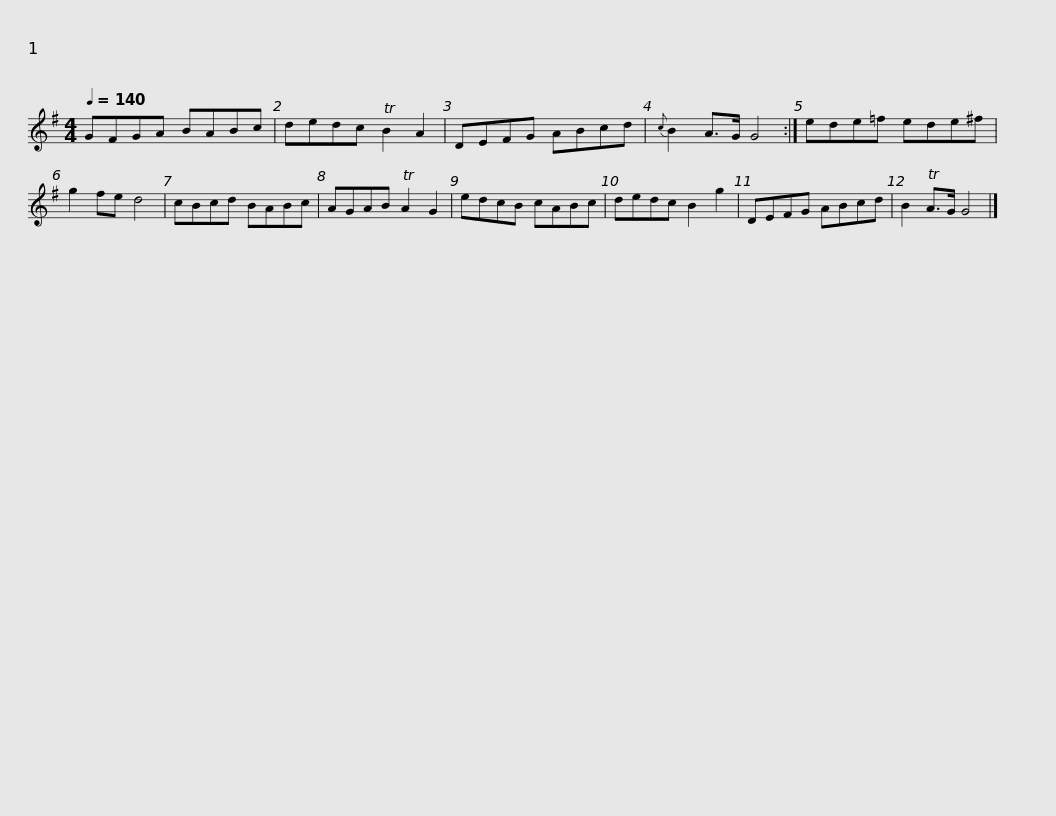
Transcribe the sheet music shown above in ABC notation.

X:1
L:1/8
Q:1/4=140
M:4/4
I:linebreak $
K:G
V:1 treble
V:1
 GFGA BABc | dedc TB2 A2 | DEFG ABcd |{c} B2 A>G G4 :| ede=f ede^f | %5
 g2 fe d4 |$ cBcd BABc | AGAB TA2 G2 | edcB cABc | dedc B2 g2 | %10
 DEFG ABcd | B2 TA>G G4 |] %12
